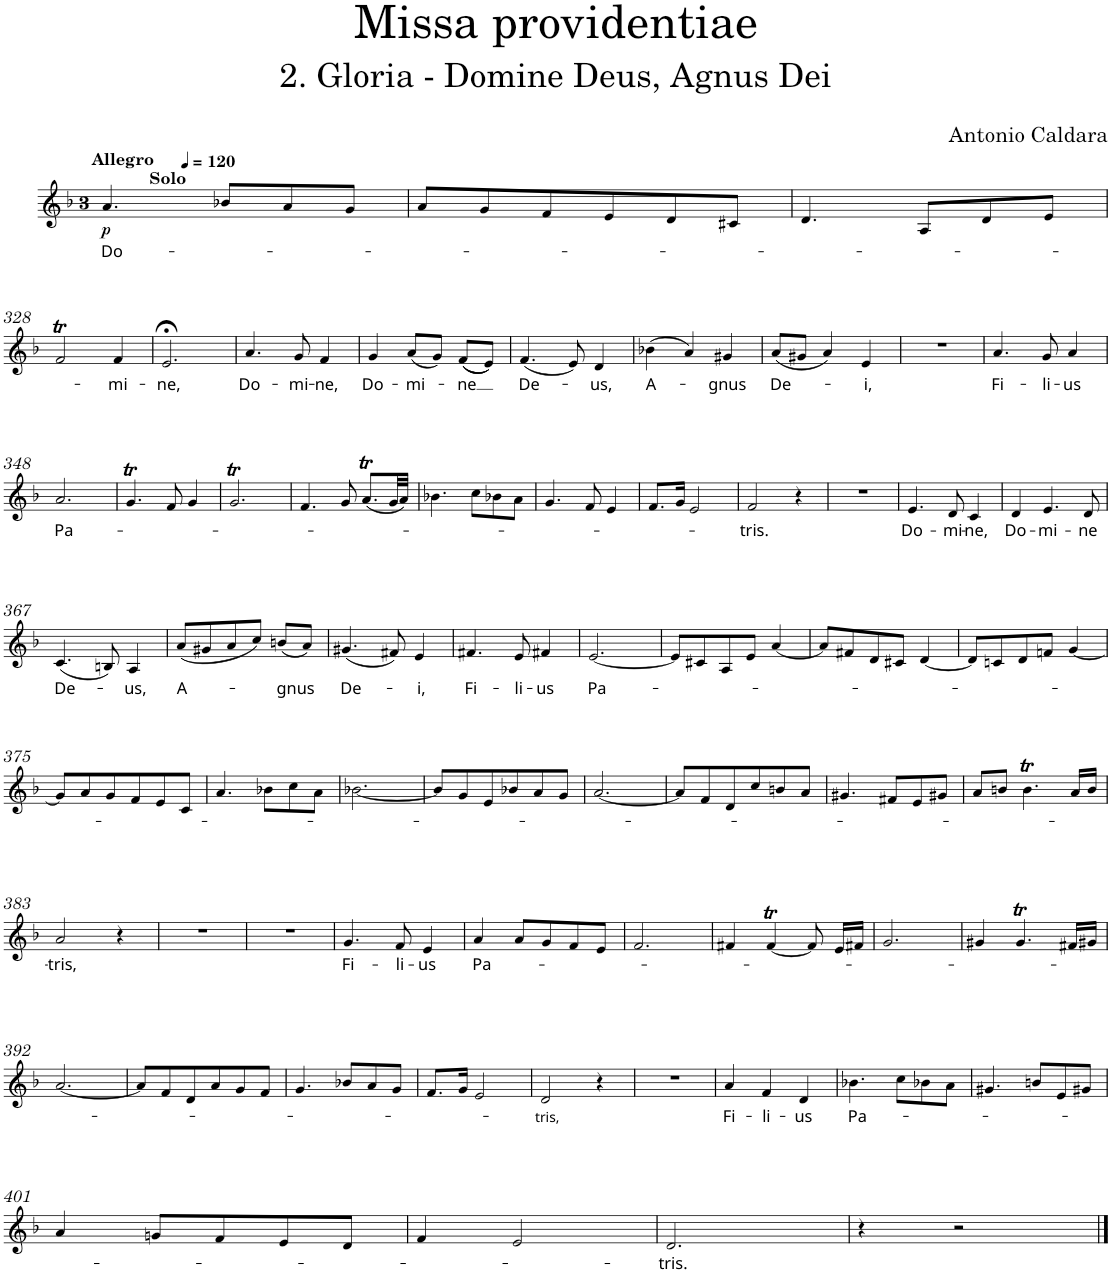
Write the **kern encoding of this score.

**kern	**text	**dynam
*part1	*part1	*part1
*staff1	*staff1	*staff1
*I"Alto	*	*
*I'A.	*	*
*clefG2	*	*
*k[b-]	*	*
*M3/4	*	*
*MM120	*	*
=325	=325	=325
!LO:TX:a:B:t=Allegro	!	!
!LO:TX:a:B:t=Solo	!	!
!	!LO:LY:b	!LO:DY:b
4.a/	Do-	p
8b-X/L	.	.
8a/	.	.
8g/J	.	.
=326	=326	=326
8a/L	.	.
8g/	.	.
8f/	.	.
8e/	.	.
8d/	.	.
8c#X/J	.	.
=327	=327	=327
4.d/	.	.
8A/L	.	.
8d/	.	.
8e/J	.	.
!!LO:LB:g=z
=328	=328	=328
2fT/	.	.
!	!LO:LY:b	!
4f/	-mi-	.
=329	=329	=329
!	!LO:LY:b	!
2.e;</	-ne,	.
=341	=341	=341
!	!LO:LY:b	!
4.a/	Do-	.
!	!LO:LY:b	!
8g/	-mi-	.
!	!LO:LY:b	!
4f/	-ne,	.
=342	=342	=342
!	!LO:LY:b	!
4g/	Do-	.
!	!LO:LY:b	!
(<8a/L	-mi-	.
8g/J)	.	.
!	!LO:LY:b	!
(<(<8f/L	-ne	.
8e/J))	.	.
=343	=343	=343
!	!LO:LY:b	!
(<4.f/	De-	.
8e/)	.	.
!	!LO:LY:b	!
4d/	-us,	.
=344	=344	=344
!	!LO:LY:b	!
(>4b-X\	A-	.
4a/)	.	.
!	!LO:LY:b	!
4g#X/	-gnus	.
=345	=345	=345
!	!LO:LY:b	!
(<8a/L	De-	.
8g#X/J	.	.
4a/)	.	.
!	!LO:LY:b	!
4e/	-i,	.
=346	=346	=346
2.r	.	.
=347	=347	=347
!	!LO:LY:b	!
4.a/	Fi-	.
!	!LO:LY:b	!
8g/	-li-	.
!	!LO:LY:b	!
4a/	-us	.
!!LO:LB:g=z
=348	=348	=348
!	!LO:LY:b	!
2.a/	Pa-	.
=349	=349	=349
4.gT/	.	.
8f/	.	.
4g/	.	.
=350	=350	=350
2.gT/	.	.
=351	=351	=351
4.f/	.	.
8g/	.	.
(8.at/L	.	.
32g/LL	.	.
32a/JJJ)	.	.
=352	=352	=352
4.b-X\	.	.
8cc\L	.	.
8b-X\	.	.
8a\J	.	.
=353	=353	=353
4.g/	.	.
8f/	.	.
4e/	.	.
=354	=354	=354
8.f/L	.	.
16g/Jk	.	.
2e/	.	.
=355	=355	=355
!	!LO:LY:b	!
2f/	-tris.	.
4r	.	.
=356	=356	=356
2.r	.	.
=365	=365	=365
!	!LO:LY:b	!
4.e/	Do-	.
!	!LO:LY:b	!
8d/	-mi-	.
!	!LO:LY:b	!
4c/	-ne,	.
=366	=366	=366
!	!LO:LY:b	!
4d/	Do-	.
!	!LO:LY:b	!
4.e/	-mi-	.
!	!LO:LY:b	!
8d/	-ne	.
!!LO:LB:g=z
=367	=367	=367
!	!LO:LY:b	!
(4.c/	De-	.
8Bn/)	.	.
!	!LO:LY:b	!
4A/	-us,	.
=368	=368	=368
!	!LO:LY:b	!
(<8a/L	A-	.
8g#X/	.	.
8a/	.	.
8cc/J)	.	.
!	!LO:LY:b	!
(<8bn/L	-gnus	.
8a/J)	.	.
=369	=369	=369
!	!LO:LY:b	!
(<4.g#X/	De-	.
8f#X/)	.	.
!	!LO:LY:b	!
4e/	-i,	.
=370	=370	=370
!	!LO:LY:b	!
4.f#X/	Fi-	.
!	!LO:LY:b	!
8e/	-li-	.
!	!LO:LY:b	!
4f#X/	-us	.
=371	=371	=371
!	!LO:LY:b	!
[<2.e/	Pa-	.
=372	=372	=372
8e/L]	.	.
8c#X/	.	.
8A/	.	.
8e/J	.	.
[<4a/	.	.
=373	=373	=373
8a/L]	.	.
8f#X/	.	.
8d/	.	.
8c#X/J	.	.
[<4d/	.	.
=374	=374	=374
8d/L]	.	.
8cn/	.	.
8d/	.	.
8fn/J	.	.
[4g/	.	.
!!LO:LB:g=z
=375	=375	=375
8g/L]	.	.
8a/	.	.
8g/	.	.
8f/	.	.
8e/	.	.
8c/J	.	.
=376	=376	=376
4.a/	.	.
8b-X\L	.	.
8cc\	.	.
8a\J	.	.
=377	=377	=377
[<2.b-X\	.	.
=378	=378	=378
8b-/L]	.	.
8g/	.	.
8e/	.	.
8b-X/	.	.
8a/	.	.
8g/J	.	.
=379	=379	=379
[<2.a/	.	.
=380	=380	=380
8a/L]	.	.
8f/	.	.
8d/	.	.
8cc/	.	.
8bn/	.	.
8a/J	.	.
=381	=381	=381
4.g#X/	.	.
8f#X/L	.	.
8e/	.	.
8g#X/J	.	.
=382	=382	=382
8a/L	.	.
8bn/J	.	.
4.bt\	.	.
16a/LL	.	.
16b/JJ	.	.
!!LO:LB:g=z
=383	=383	=383
!	!LO:LY:b	!
2a/	-tris,	.
4r	.	.
=384	=384	=384
2.r	.	.
=385	=385	=385
2.r	.	.
=386	=386	=386
!	!LO:LY:b	!
4.g/	Fi-	.
!	!LO:LY:b	!
8f/	-li-	.
!	!LO:LY:b	!
4e/	-us	.
=387	=387	=387
!	!LO:LY:b	!
4a/	Pa-	.
8a/L	.	.
8g/	.	.
8f/	.	.
8e/J	.	.
=388	=388	=388
2.f/	.	.
=389	=389	=389
4f#X/	.	.
[4f#t/	.	.
8f#/]	.	.
16e/LL	.	.
16f#X/JJ	.	.
=390	=390	=390
2.g/	.	.
=391	=391	=391
4g#X/	.	.
4.g#t/	.	.
16f#X/LL	.	.
16g#X/JJ	.	.
!!LO:LB:g=z
=392	=392	=392
[2.a/	.	.
=393	=393	=393
8a/L]	.	.
8f/	.	.
8d/	.	.
8a/	.	.
8g/	.	.
8f/J	.	.
=394	=394	=394
4.g/	.	.
8b-X/L	.	.
8a/	.	.
8g/J	.	.
=395	=395	=395
8.f/L	.	.
16g/Jk	.	.
2e/	.	.
=396	=396	=396
!	!LO:LY:b	!
2d/	-tris,	.
4r	.	.
=397	=397	=397
2.r	.	.
=398	=398	=398
!	!LO:LY:b	!
4a/	Fi-	.
!	!LO:LY:b	!
4f/	-li-	.
!	!LO:LY:b	!
4d/	-us	.
=399	=399	=399
!	!LO:LY:b	!
4.b-X\	Pa-	.
8cc\L	.	.
8b-X\	.	.
8a\J	.	.
=400	=400	=400
4.g#X/	.	.
8bn/L	.	.
8e/	.	.
8g#X/J	.	.
!!LO:LB:g=z
=401	=401	=401
4a/	.	.
8gn/L	.	.
8f/	.	.
8e/	.	.
8d/J	.	.
=402	=402	=402
4f/	.	.
2e/	.	.
=403	=403	=403
!	!LO:LY:b	!
2.d/	-tris.	.
=404	=404	=404
4r	.	.
2r	.	.
==	==	==
*-	*-	*-
